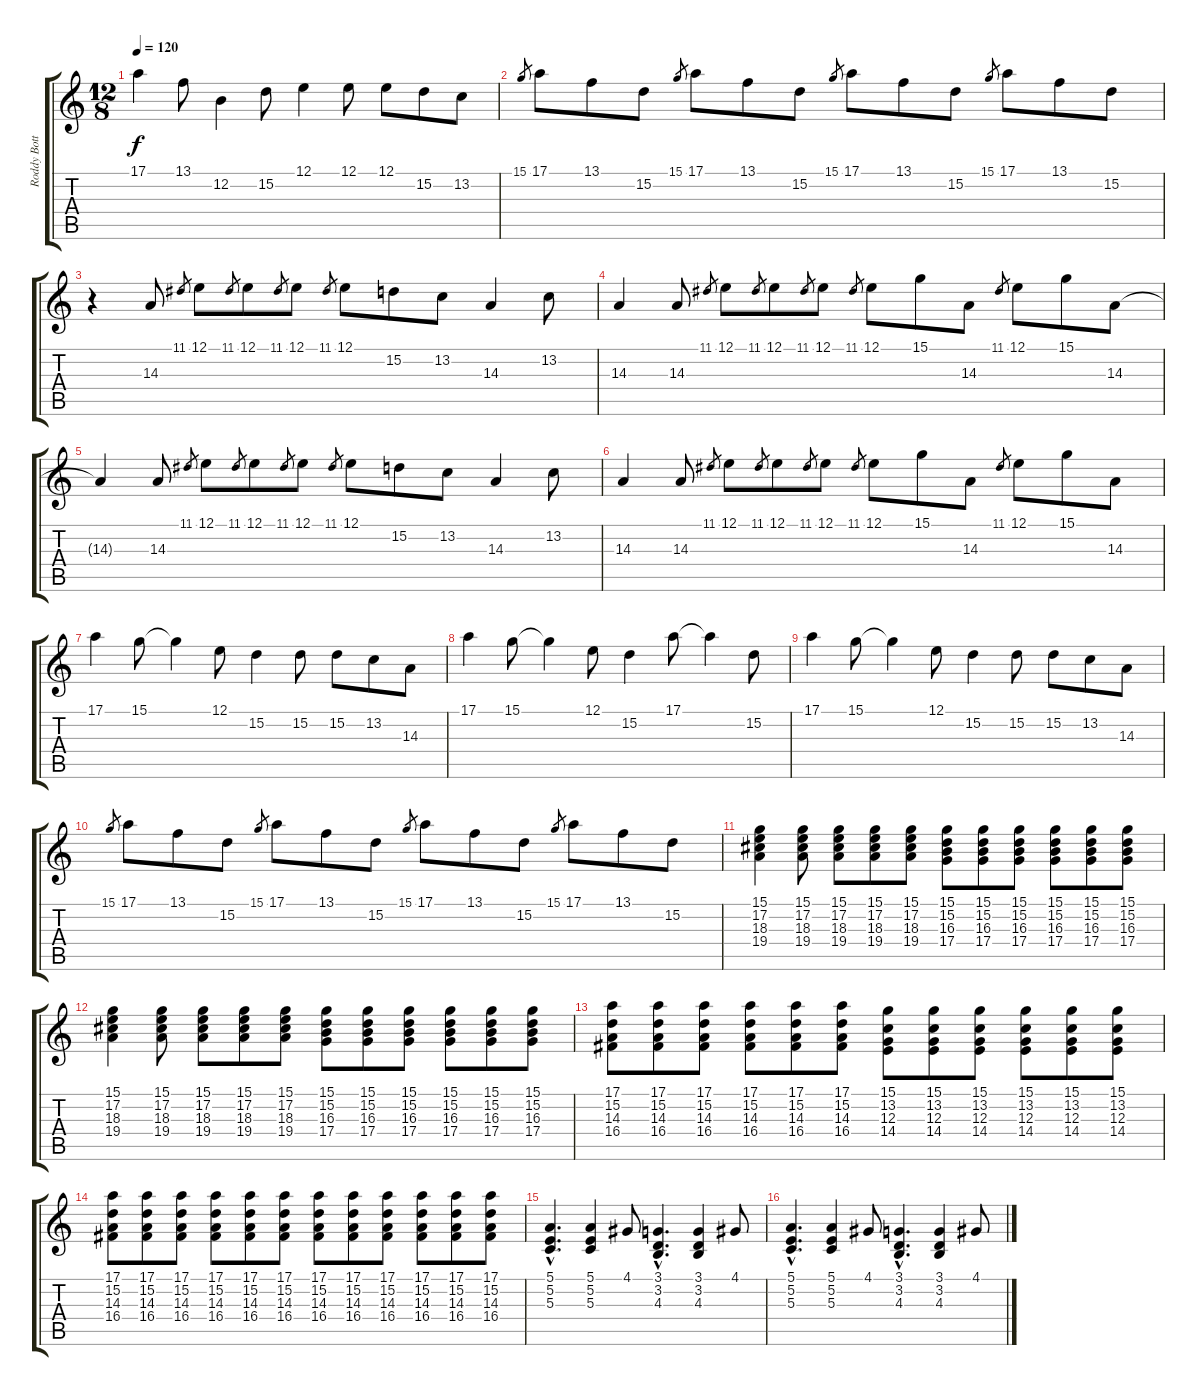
\track ("Roddy Bottum" "Roddy Bott") {instrument acousticgrandpiano}
\staff {score tabs}
\tuning (E4 B3 G3 D3 A2 E2) {hide}
\ts (12 8)
\tempo 120
\clef g2
\ks c
17.1.4{dy f} 13.1.8 12.2{t}.4 15.2.8 12.1.4 12.1.8 12.1.8 15.2.8 13.2.8 |
15.1.8{gr} 17.1.8 13.1.8 15.2.8 15.1.8{gr} 17.1.8 13.1.8 15.2.8 15.1.8{gr} 17.1.8 13.1.8 15.2.8 15.1.8{gr} 17.1.8 13.1.8 15.2.8 |
r.4 14.3.8 11.1.8{gr} 12.1.8 11.1.8{gr} 12.1.8 11.1.8{gr} 12.1.8 11.1.8{gr} 12.1.8 15.2.8 13.2.8 14.3.4 13.2.8 |
14.3.4 14.3.8 11.1.8{gr} 12.1.8 11.1.8{gr} 12.1.8 11.1.8{gr} 12.1.8 11.1.8{gr} 12.1.8 15.1.8 14.3.8 11.1.8{gr} 12.1.8 15.1.8 14.3.8 |
14.3{t}.4 14.3.8 11.1.8{gr} 12.1.8 11.1.8{gr} 12.1.8 11.1.8{gr} 12.1.8 11.1.8{gr} 12.1.8 15.2.8 13.2.8 14.3.4 13.2.8 |
14.3.4 14.3.8 11.1.8{gr} 12.1.8 11.1.8{gr} 12.1.8 11.1.8{gr} 12.1.8 11.1.8{gr} 12.1.8 15.1.8 14.3.8 11.1.8{gr} 12.1.8 15.1.8 14.3.8 |
17.1.4 15.1.8 15.1{t}.4 12.1.8 15.2.4 15.2.8 15.2.8 13.2.8 14.3.8 |
17.1.4 15.1.8 15.1{t}.4 12.1.8 15.2.4 17.1.8 17.1{t}.4 15.2.8 |
17.1.4 15.1.8 15.1{t}.4 12.1.8 15.2.4 15.2.8 15.2.8 13.2.8 14.3.8 |
15.1.8{gr} 17.1.8 13.1.8 15.2.8 15.1.8{gr} 17.1.8 13.1.8 15.2.8 15.1.8{gr} 17.1.8 13.1.8 15.2.8 15.1.8{gr} 17.1.8 13.1.8 15.2.8 |
(15.1 17.2 18.3 19.4).4 (15.1 17.2 18.3 19.4).8 (15.1 17.2 18.3 19.4).8 (15.1 17.2 18.3 19.4).8 (15.1 17.2 18.3 19.4).8 (15.1 15.2 16.3 17.4).8 (15.1 15.2 16.3 17.4).8 (15.1 15.2 16.3 17.4).8 (15.1 15.2 16.3 17.4).8 (15.1 15.2 16.3 17.4).8 (15.1 15.2 16.3 17.4).8 |
(15.1 17.2 18.3 19.4).4 (15.1 17.2 18.3 19.4).8 (15.1 17.2 18.3 19.4).8 (15.1 17.2 18.3 19.4).8 (15.1 17.2 18.3 19.4).8 (15.1 15.2 16.3 17.4).8 (15.1 15.2 16.3 17.4).8 (15.1 15.2 16.3 17.4).8 (15.1 15.2 16.3 17.4).8 (15.1 15.2 16.3 17.4).8 (15.1 15.2 16.3 17.4).8 |
(17.1 15.2 14.3 16.4).8 (17.1 15.2 14.3 16.4).8 (17.1 15.2 14.3 16.4).8 (17.1 15.2 14.3 16.4).8 (17.1 15.2 14.3 16.4).8 (17.1 15.2 14.3 16.4).8 (15.1 13.2 12.3 14.4).8 (15.1 13.2 12.3 14.4).8 (15.1 13.2 12.3 14.4).8 (15.1 13.2 12.3 14.4).8 (15.1 13.2 12.3 14.4).8 (15.1 13.2 12.3 14.4).8 |
(17.1 15.2 14.3 16.4).8 (17.1 15.2 14.3 16.4).8 (17.1 15.2 14.3 16.4).8 (17.1 15.2 14.3 16.4).8 (17.1 15.2 14.3 16.4).8 (17.1 15.2 14.3 16.4).8 (17.1 15.2 14.3 16.4).8 (17.1 15.2 14.3 16.4).8 (17.1 15.2 14.3 16.4).8 (17.1 15.2 14.3 16.4).8 (17.1 15.2 14.3 16.4).8 (17.1 15.2 14.3 16.4).8 |
(5.1{hac} 5.2{hac} 5.3{hac}).4{d} (5.1 5.2 5.3).4 4.1.8 (3.1{hac} 3.2{hac} 4.3{hac}).4{d} (3.1 3.2 4.3).4 4.1.8 |
(5.1{hac} 5.2{hac} 5.3{hac}).4{d} (5.1 5.2 5.3).4 4.1.8 (3.1{hac} 3.2{hac} 4.3{hac}).4{d} (3.1 3.2 4.3).4 4.1.8
